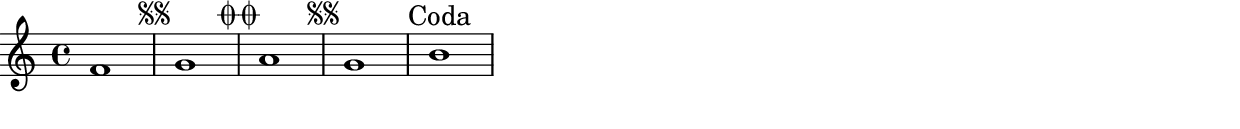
%% Generated by lilypond-book
%% Options: [exampleindent=10.16\mm,indent=0\mm,line-width=160\mm,paper-height=845.047\pt,paper-width=597.508\pt,papersize='(cons (* 597.508 pt) (* 845.047 pt))]
\include "lilypond-book-preamble.ly"


% ****************************************************************
% Start cut-&-pastable-section
% ****************************************************************

#(ly:set-option 'eps-box-padding 3.000000)



\paper {
  #(set-paper-size '(cons (* 597.508 pt) (* 845.047 pt)))
  indent = 0\mm
  line-width = 160\mm
  % offset the left padding, also add 1mm as lilypond creates cropped
  % images with a little space on the right
  line-width = #(- line-width (* mm  3.000000) (* mm 1))
}

\layout {
  
}




% ****************************************************************
% ly snippet:
% ****************************************************************
\sourcefilename "/lilypond-2.25.15/input/regression/repeat-ds-mark-override.ly"
\sourcefileline 0
\version "2.23.6"

#(ly:set-option 'warning-as-error #t)

\header {
  texidoc="Segno and coda marks created automatically by
@code{\\repeat segno} can be manually overridden with
@code{\\segnoMark} and @code{\\codaMark}.  A double segno and double
coda sign should appear."
}

piece = \new Voice \fixed c' {
  f1
  \repeat segno 2 {
    \segnoMark 2
    g1
    \alternative {
      { \codaMark 2 a1 }
      <>
    }
  }
  \sectionLabel "Coda"
  b1
}

\score { \piece }
\score { \unfoldRepeats \piece }



% ****************************************************************
% end ly snippet
% ****************************************************************
